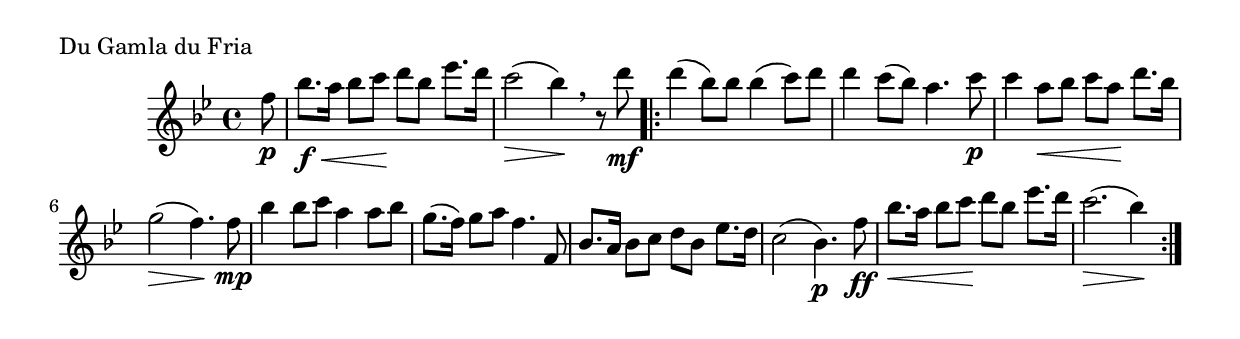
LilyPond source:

\version "2.18.0"
% When ready to include in collection: 1. Comment out paper, score.
% 				       2. Create include file of relative and
%					  header.
%Comment out from here
%{
#(ly:set-option 'relative-includes #t) 
#(set-default-paper-size "a5" 'landscape)

\include "../../../Includes/Polis_format.ily"

%...to here
%}
  \score {
    % Svenska Polisens Marscher: 1. Du Gamla Du Fria    
    \relative c'' { 
    \clef treble \time 4/4 \key bes \major
    \partial 8 f8\p |bes8.\f\< a16 bes8 c\! d bes ees8. d16 |c2\> (bes4)\!
    \breathe r8 d\mf
    \repeat volta 2 {
    d4 (bes8) bes bes4 (c8) d |d4 c8 (bes) a4. c8\p 
    c4 a8\< bes c a\! d8. bes16 |g2\> (f4.)\! f8\mp |bes4 bes8 c a4 a8 bes
    g8. (f16) g8 a f4. f,8 
    bes8. a16 bes8 c d bes ees8. d16 |c2 (bes4.\p) f'8\ff 
    bes8.\< a16 bes8 c\! d bes ees8. d16 |c2.\> (bes4)\! }
    }%end relative
    
    \header {
    	    piece = "Du Gamla du Fria"
    	    composer = ""
    	}
  }%end score
